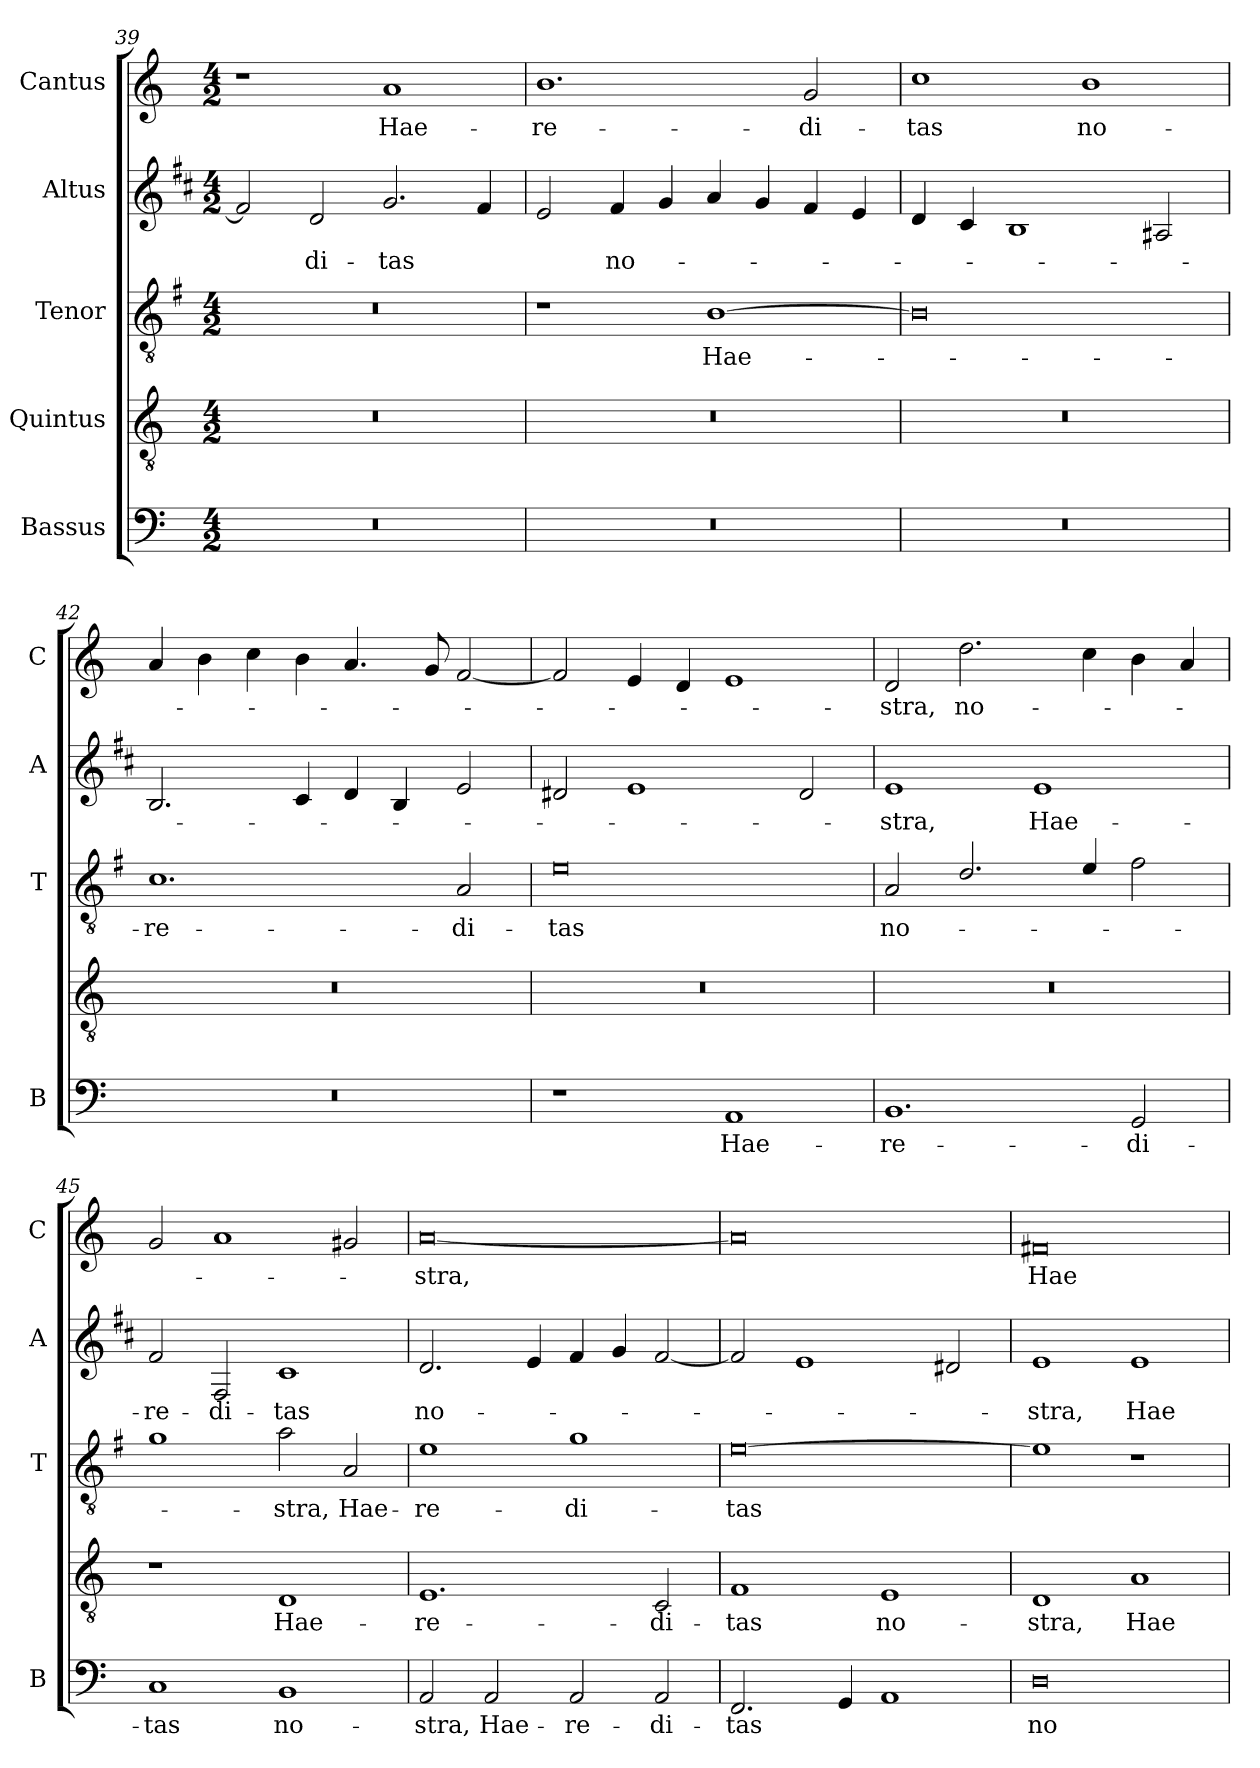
**kern	**text	**kern	**text	**kern	**text	**kern	**text	**kern	**text
*part5	*part5	*part4	*part4	*part3	*part3	*part2	*part2	*part1	*part1
*staff5	*staff5	*staff4	*staff4	*staff3	*staff3	*staff2	*staff2	*staff1	*staff1
*I"Bassus	*	*I"Quintus	*	*I"Tenor	*	*I"Altus	*	*I"Cantus	*
*I'B	*	*	*	*I'T	*	*I'A	*	*I'C	*
*clefF4	*	*clefGv2	*	*clefGv2	*	*clefG2	*	*clefG2	*
*	*	*	*	*ITrd4c7	*	*ITrd1c2	*	*	*
*k[]	*	*k[]	*	*k[]	*	*k[]	*	*k[]	*
*C:	*	*C:	*	*C:	*	*C:	*	*C:	*
*M4/2	*	*M4/2	*	*M4/2	*	*M4/2	*	*M4/2	*
=39	=39	=39	=39	=39	=39	=39	=39	=39	=39
0r	.	0r	.	0r	.	2e/]	.	1r	.
!	!	!	!	!	!	!	!LO:LY:b	!	!
.	.	.	.	.	.	2c/	-di-	.	.
!	!	!	!	!	!	!	!LO:LY:b	!	!LO:LY:b
.	.	.	.	.	.	2.f/	-tas	1a	Hae-
.	.	.	.	.	.	4e/	.	.	.
=40	=40	=40	=40	=40	=40	=40	=40	=40	=40
!	!	!	!	!	!	!	!	!	!LO:LY:b
0r	.	0r	.	1r	.	2d/	.	1.b	-re-
!	!	!	!	!	!	!	!LO:LY:b	!	!
.	.	.	.	.	.	4e/	no-	.	.
.	.	.	.	.	.	4f/	.	.	.
!	!	!	!	!	!LO:LY:b	!	!	!	!
.	.	.	.	[1E	Hae-	4g/	.	.	.
.	.	.	.	.	.	4f/	.	.	.
!	!	!	!	!	!	!	!	!	!LO:LY:b
.	.	.	.	.	.	4e/	.	2g/	-di-
.	.	.	.	.	.	4d/	.	.	.
=41	=41	=41	=41	=41	=41	=41	=41	=41	=41
!	!	!	!	!	!	!	!	!	!LO:LY:b
0r	.	0r	.	0E]	.	4c/	.	1cc	-tas
.	.	.	.	.	.	4B/	.	.	.
.	.	.	.	.	.	1A	.	.	.
!	!	!	!	!	!	!	!	!	!LO:LY:b
.	.	.	.	.	.	.	.	1b	no-
.	.	.	.	.	.	2G#X/	.	.	.
!!LO:LB:g=z
=42	=42	=42	=42	=42	=42	=42	=42	=42	=42
!	!	!	!	!	!LO:LY:b	!	!	!	!
0r	.	0r	.	1.F	-re-	2.A/	.	4a/	.
.	.	.	.	.	.	.	.	4b\	.
.	.	.	.	.	.	.	.	4cc\	.
.	.	.	.	.	.	4B/	.	4b\	.
.	.	.	.	.	.	4c/	.	4.a/	.
.	.	.	.	.	.	4A/	.	.	.
.	.	.	.	.	.	.	.	8g/	.
!	!	!	!	!	!LO:LY:b	!	!	!	!
.	.	.	.	2D/	-di-	2d/	.	[2f/	.
=43	=43	=43	=43	=43	=43	=43	=43	=43	=43
!	!	!	!	!	!LO:LY:b	!	!	!	!
1r	.	0r	.	0A	-tas	2c#X/	.	2f/]	.
.	.	.	.	.	.	1d	.	4e/	.
.	.	.	.	.	.	.	.	4d/	.
!	!LO:LY:b	!	!	!	!	!	!	!	!
1AA	Hae-	.	.	.	.	.	.	1e	.
.	.	.	.	.	.	2c#/	.	.	.
=44	=44	=44	=44	=44	=44	=44	=44	=44	=44
!	!LO:LY:b	!	!	!	!LO:LY:b	!	!LO:LY:b	!	!LO:LY:b
1.BB	-re-	0r	.	2D/	no-	1d	-stra,	2d/	-stra,
!	!	!	!	!	!	!	!	!	!LO:LY:b
.	.	.	.	2.G/	.	.	.	2.dd\	no-
!	!	!	!	!	!	!	!LO:LY:b	!	!
.	.	.	.	.	.	1d	Hae-	.	.
.	.	.	.	4A/	.	.	.	4cc\	.
!	!LO:LY:b	!	!	!	!	!	!	!	!
2GG/	-di-	.	.	2B\	.	.	.	4b\	.
.	.	.	.	.	.	.	.	4a/	.
=45	=45	=45	=45	=45	=45	=45	=45	=45	=45
!	!LO:LY:b	!	!	!	!	!	!LO:LY:b	!	!
1C	-tas	1r	.	1c	.	2e/	-re-	2g/	.
!	!	!	!	!	!	!	!LO:LY:b	!	!
.	.	.	.	.	.	2E/	-di-	1a	.
!	!LO:LY:b	!	!LO:LY:b	!	!LO:LY:b	!	!LO:LY:b	!	!
1BB	no-	1D	Hae-	2d\	-stra,	1B	-tas	.	.
!	!	!	!	!	!LO:LY:b	!	!	!	!
.	.	.	.	2D/	Hae-	.	.	2g#X/	.
=46	=46	=46	=46	=46	=46	=46	=46	=46	=46
!	!LO:LY:b	!	!LO:LY:b	!	!LO:LY:b	!	!LO:LY:b	!	!LO:LY:b
2AA/	-stra,	1.E	-re-	1A	-re-	2.c/	no-	[0a	-stra,
!	!LO:LY:b	!	!	!	!	!	!	!	!
2AA/	Hae-	.	.	.	.	.	.	.	.
.	.	.	.	.	.	4d/	.	.	.
!	!LO:LY:b	!	!	!	!LO:LY:b	!	!	!	!
2AA/	-re-	.	.	1c	-di-	4e/	.	.	.
.	.	.	.	.	.	4f/	.	.	.
!	!LO:LY:b	!	!LO:LY:b	!	!	!	!	!	!
2AA/	-di-	2C/	-di-	.	.	[2e/	.	.	.
=47	=47	=47	=47	=47	=47	=47	=47	=47	=47
!	!LO:LY:b	!	!LO:LY:b	!	!LO:LY:b	!	!	!	!
2.FF/	-tas	1F	-tas	[0A	-tas	2e/]	.	0a]	.
.	.	.	.	.	.	1d	.	.	.
4GG/	.	.	.	.	.	.	.	.	.
!	!	!	!LO:LY:b	!	!	!	!	!	!
1AA	.	1E	no-	.	.	.	.	.	.
.	.	.	.	.	.	2c#X/	.	.	.
!!LO:PB:g=z
=48	=48	=48	=48	=48	=48	=48	=48	=48	=48
!	!LO:LY:b	!	!LO:LY:b	!	!	!	!LO:LY:b	!	!LO:LY:b
0D	no-	1D	-stra,	1A]	.	1d	-stra,	0f#X	Hae-
!	!	!	!LO:LY:b	!	!	!	!LO:LY:b	!	!
.	.	1A	Hae-	1r	.	1d	Hae-	.	.
=	=	=	=	=	=	=	=	=	=
*-	*-	*-	*-	*-	*-	*-	*-	*-	*-
